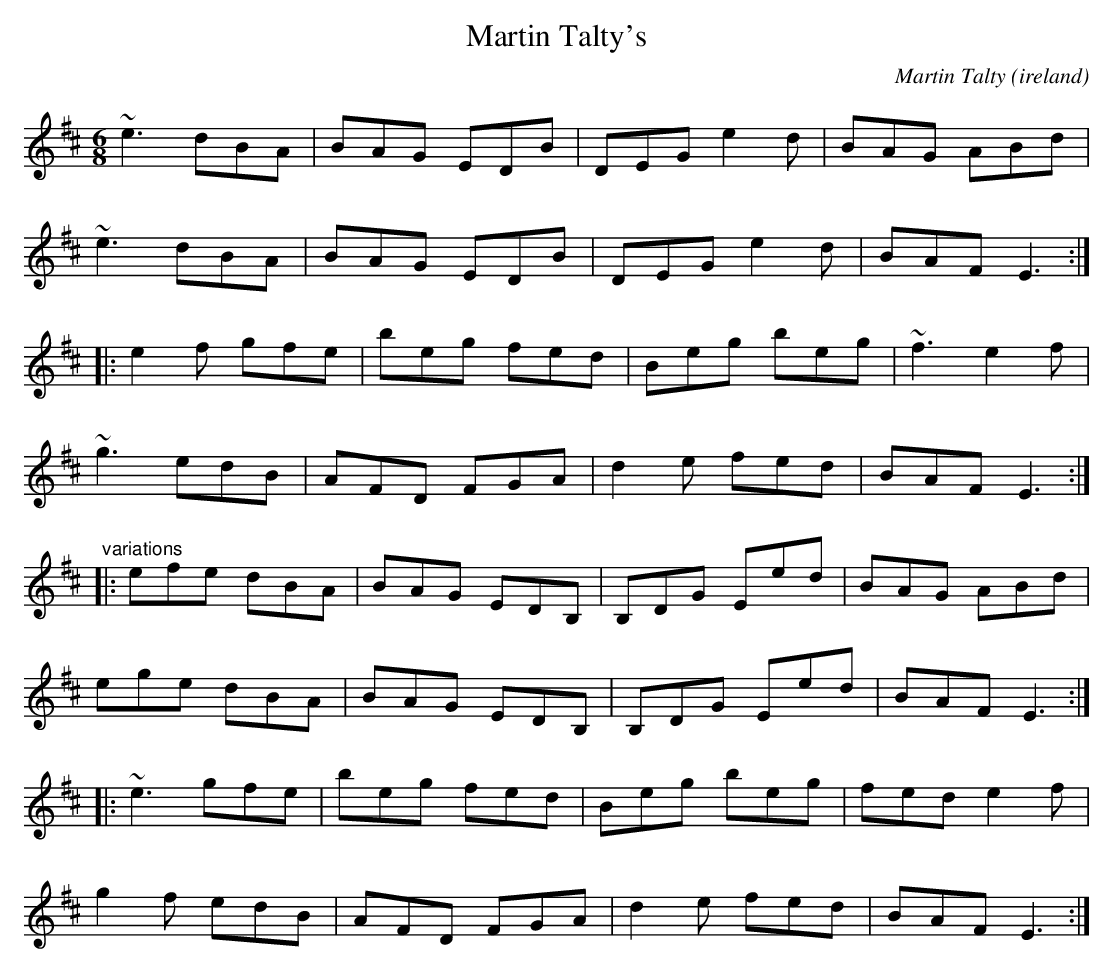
X:1
T:Martin Talty's
O:ireland
C:Martin Talty
M:6/8
K:Edor
~e3 dBA|BAG EDB|DEG e2d|BAG ABd|
~e3 dBA|BAG EDB|DEG e2d|BAF E3:|
|:e2f gfe|beg fed|Beg beg|~f3 e2f|
~g3 edB|AFD FGA|d2e fed|BAF E3:|
"variations"
|:efe dBA|BAG EDB,|B,DG Eed|BAG ABd|
ege dBA|BAG EDB,|B,DG Eed|BAF E3:|
|:~e3 gfe|beg fed|Beg beg|fed e2f|
g2f edB|AFD FGA|d2e fed|BAF E3:|
